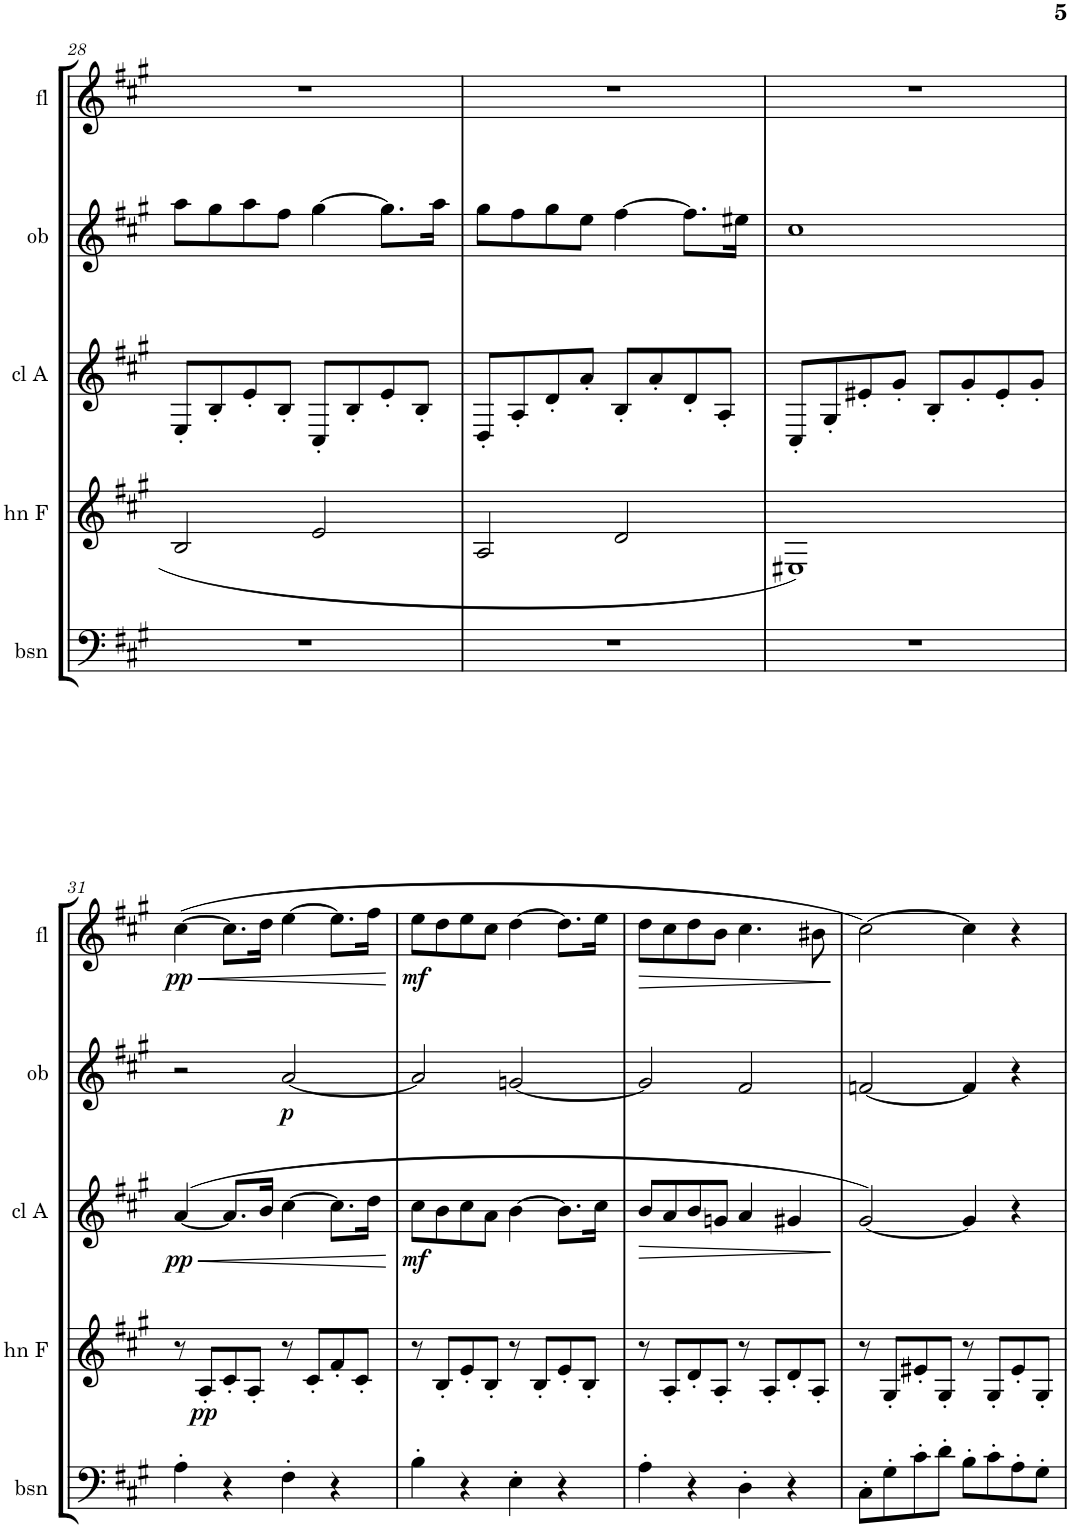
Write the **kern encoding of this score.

**kern	**kern	**dynam	**kern	**dynam	**kern	**dynam	**kern	**dynam
*part5	*part4	*part4	*part3	*part3	*part2	*part2	*part1	*part1
*staff5	*staff4	*staff4	*staff3	*staff3	*staff2	*staff2	*staff1	*staff1
*I"Bassoon	*I"Horn in F	*	*I"A Clarinet	*	*I"Oboe	*	*I"Flute	*
*I'bsn	*I'hn F	*	*I'cl A	*	*I'ob	*	*I'fl	*
!!LO:PB:g=z
*clefF4	*clefG2	*	*clefG2	*	*clefG2	*	*clefG2	*
*	*ITrd4c7	*	*ITrd2c3	*	*	*	*	*
*k[f#c#g#]	*k[f#c#g#]	*	*k[f#c#g#]	*	*k[f#c#g#]	*	*k[f#c#g#]	*
*M4/4	*M4/4	*	*M4/4	*	*M4/4	*	*M4/4	*
*met(c)	*met(c)	*	*met(c)	*	*met(c)	*	*met(c)	*
=28	=28	=28	=28	=28	=28	=28	=28	=28
1r	2B/	.	8E'/L	.	8aa\L	.	1r	.
.	.	.	8B'/	.	8gg#\	.	.	.
.	.	.	8e'/	.	8aa\	.	.	.
.	.	.	8B'/J	.	8ff#\J	.	.	.
.	2e/	.	8C#'/L	.	[4gg#\	.	.	.
.	.	.	8B'/	.	.	.	.	.
.	.	.	8e'/	.	8.gg#\L]	.	.	.
.	.	.	8B'/J	.	.	.	.	.
.	.	.	.	.	16aa\Jk	.	.	.
=29	=29	=29	=29	=29	=29	=29	=29	=29
1r	2A/	.	8D'/L	.	8gg#\L	.	1r	.
.	.	.	8A'/	.	8ff#\	.	.	.
.	.	.	8d'/	.	8gg#\	.	.	.
.	.	.	8a'/J	.	8ee\J	.	.	.
.	2d/	.	8B'/L	.	[4ff#\	.	.	.
.	.	.	8a'/	.	.	.	.	.
.	.	.	8d'/	.	8.ff#\L]	.	.	.
.	.	.	8A'/J	.	.	.	.	.
.	.	.	.	.	16ee#X\Jk	.	.	.
=30	=30	=30	=30	=30	=30	=30	=30	=30
1r	1E#X	.	8C#'/L	.	1cc#	.	1r	.
.	.	.	8G#'/	.	.	.	.	.
.	.	.	8e#X'/	.	.	.	.	.
.	.	.	8g#'/J	.	.	.	.	.
.	.	.	8B'/L	.	.	.	.	.
.	.	.	8g#'/	.	.	.	.	.
.	.	.	8e#'/	.	.	.	.	.
.	.	.	8g#'/J	.	.	.	.	.
!!LO:LB:g=z
=31	=31	=31	=31	=31	=31	=31	=31	=31
!	!	!	!	!LO:HP:b	!	!	!	!LO:HP:b
!	!	!	!	!LO:DY:n=1:b	!	!	!	!LO:DY:n=1:b
4A'\	8r	.	([4a/	< pp	2r	.	([4cc#\	< pp
!	!	!LO:DY:b	!	!	!	!	!	!
.	8A'/L	pp	.	.	.	.	.	.
4r	8c#'/	.	8.a/L]	.	.	.	8.cc#\L]	.
.	8A'/J	.	.	.	.	.	.	.
.	.	.	16b/Jk	.	.	.	16dd\Jk	.
!	!	!	!	!	!	!LO:DY:b	!	!
4F#'\	8r	.	[4cc#\	.	[2a/	p	[4ee\	.
.	8c#'/L	.	.	.	.	.	.	.
4r	8f#'/	.	8.cc#\L]	.	.	.	8.ee\L]	.
.	8c#'/J	.	.	.	.	.	.	.
.	.	.	16dd\Jk	.	.	.	16ff#\Jk	.
.	.	.	.	[	.	.	.	[
=32	=32	=32	=32	=32	=32	=32	=32	=32
!	!	!	!	!LO:DY:b	!	!	!	!LO:DY:b
4B'\	8r	.	8cc#\L	mf	2a/]	.	8ee\L	mf
.	8B'/L	.	8b\	.	.	.	8dd\	.
4r	8e'/	.	8cc#\	.	.	.	8ee\	.
.	8B'/J	.	8a\J	.	.	.	8cc#\J	.
4E'\	8r	.	[4b\	.	[2gn/	.	[4dd\	.
.	8B'/L	.	.	.	.	.	.	.
4r	8e'/	.	8.b\L]	.	.	.	8.dd\L]	.
.	8B'/J	.	.	.	.	.	.	.
.	.	.	16cc#\Jk	.	.	.	16ee\Jk	.
=33	=33	=33	=33	=33	=33	=33	=33	=33
!	!	!	!	!LO:HP:b	!	!	!	!LO:HP:b
4A'\	8r	.	8b/L	>	2g/]	.	8dd\L	>
.	8A'/L	.	8a/	.	.	.	8cc#\	.
4r	8d'/	.	8b/	.	.	.	8dd\	.
.	8A'/J	.	8gn/J	.	.	.	8b\J	.
4D'\	8r	.	4a/	.	2f#/	.	4.cc#\	.
.	8A'/L	.	.	.	.	.	.	.
4r	8d'/	.	4g#X/	.	.	.	.	.
.	8A'/J	.	.	.	.	.	8b#X\	.
.	.	.	.	]	.	.	.	]
=34	=34	=34	=34	=34	=34	=34	=34	=34
8C#'\L	8r	.	[2g#/)	.	[2fn/	.	[2cc#\)	.
8G#'\	8G#'/L	.	.	.	.	.	.	.
8c#'\	8e#X'/	.	.	.	.	.	.	.
8d'\J	8G#'/J	.	.	.	.	.	.	.
8B'\L	8r	.	4g#/]	.	4f/]	.	4cc#\]	.
8c#'\	8G#'/L	.	.	.	.	.	.	.
8A'\	8e#'/	.	4r	.	4r	.	4r	.
8G#'\J	8G#'/J	.	.	.	.	.	.	.
=	=	=	=	=	=	=	=	=
*-	*-	*-	*-	*-	*-	*-	*-	*-
